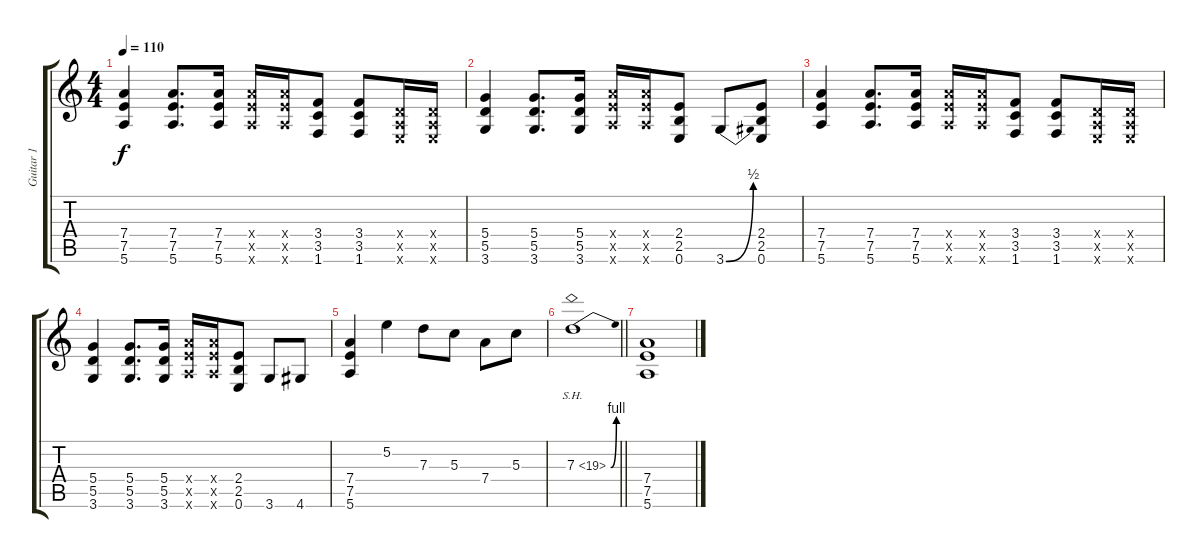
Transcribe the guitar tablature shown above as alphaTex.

\track ("Guitar 1" "Guitar 1") {instrument overdrivenguitar}
\staff {score tabs}
\tuning (E4 B3 G3 D3 A2 E2) {hide}
\ts (4 4)
\tempo 110
\clef g2
\ks c
(7.4 7.5 5.6).4{dy f} (7.4 7.5 5.6).8{d} (7.4 7.5 5.6).16 (7.4{x} 7.5{x} 5.6{x}).16 (7.4{x} 7.5{x} 5.6{x}).16 (3.4 3.5 1.6).8 (3.4 3.5 1.6).8 (0.4{x} 0.5{x} 0.6{x}).16 (0.4{x} 0.5{x} 0.6{x}).16 |
(5.4 5.5 3.6).4 (5.4 5.5 3.6).8{d} (5.4 5.5 3.6).16 (7.4{x} 7.5{x} 5.6{x}).16 (7.4{x} 7.5{x} 5.6{x}).16 (2.4 2.5 0.6).8 3.6{be (bend 0 0 60 2)}.8 (2.4 2.5 0.6).8 |
(7.4 7.5 5.6).4 (7.4 7.5 5.6).8{d} (7.4 7.5 5.6).16 (7.4{x} 7.5{x} 5.6{x}).16 (7.4{x} 7.5{x} 5.6{x}).16 (3.4 3.5 1.6).8 (3.4 3.5 1.6).8 (0.4{x} 0.5{x} 0.6{x}).16 (0.4{x} 0.5{x} 0.6{x}).16 |
(5.4 5.5 3.6).4 (5.4 5.5 3.6).8{d} (5.4 5.5 3.6).16 (7.4{x} 7.5{x} 5.6{x}).16 (7.4{x} 7.5{x} 5.6{x}).16 (2.4 2.5 0.6).8 3.6.8 4.6.8 |
(7.4 7.5 5.6).4 5.2.4 7.3.8 5.3.8 7.4.8 5.3.8 |
\barLineRight lightlight
7.3{be (bend 0 0 60 4) sh 12}.1 |
(7.4 7.5 5.6).1
